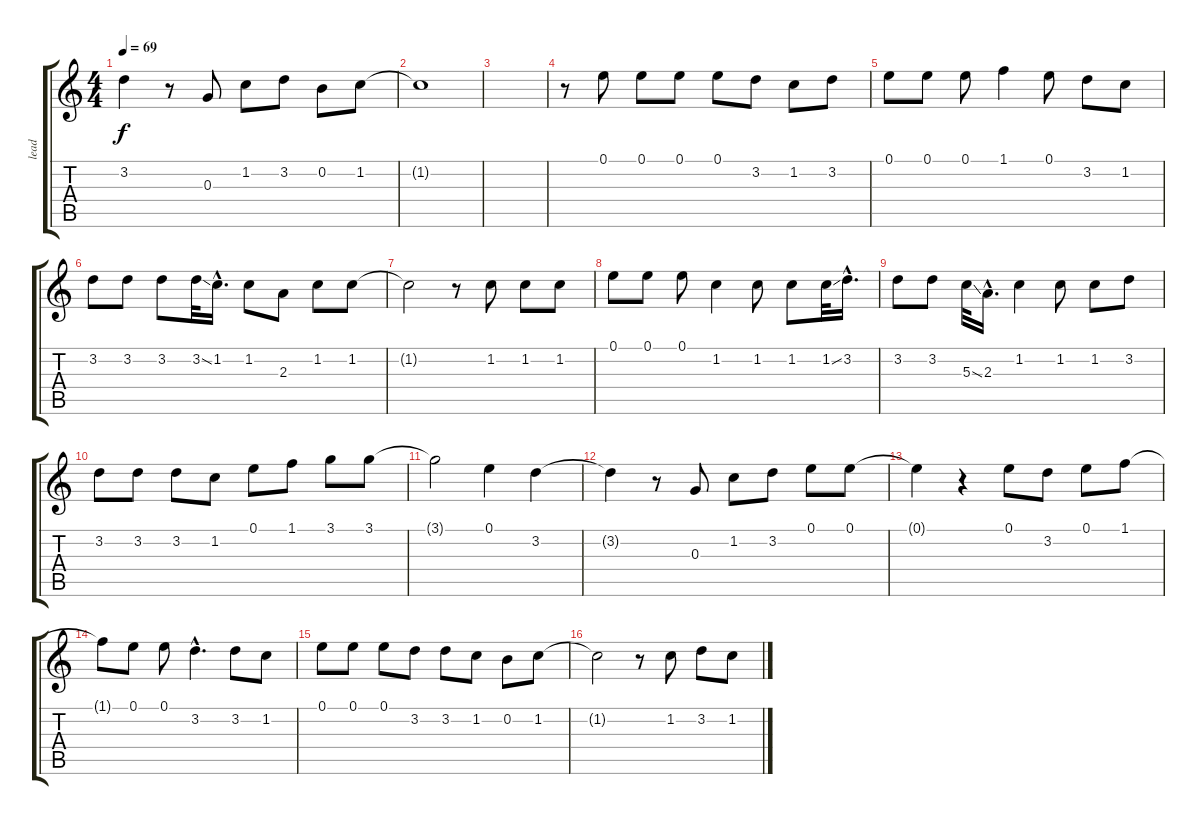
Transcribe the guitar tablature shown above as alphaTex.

\track ("lead" "lead") {instrument electricbassfinger}
\staff {score tabs}
\tuning (E4 B3 G3 D3 A2 E2) {hide}
\ts (4 4)
\tempo 69
\clef g2
\ks c
3.2{t}.4{dy f} r.8 0.3.8 1.2.8 3.2.8 0.2.8 1.2.8 |
1.2{t}.1 |
|
r.8 0.1.8 0.1.8 0.1.8 0.1.8 3.2.8 1.2.8 3.2.8 |
0.1.8 0.1.8 0.1.8 1.1.4 0.1.8 3.2.8 1.2.8 |
3.2.8 3.2.8 3.2.8 3.2{ss}.32 1.2{hac}.16{d} 1.2.8 2.3.8 1.2.8 1.2.8 |
1.2{t}.2 r.8 1.2.8 1.2.8 1.2.8 |
0.1.8 0.1.8 0.1.8 1.2.4 1.2.8 1.2.8 1.2{ss}.32 3.2{hac}.16{d} |
3.2.8 3.2.8 5.3{ss}.32 2.3{hac}.16{d} 1.2.4 1.2.8 1.2.8 3.2.8 |
3.2.8 3.2.8 3.2.8 1.2.8 0.1.8 1.1.8 3.1.8 3.1.8 |
3.1{t}.2 0.1.4 3.2.4 |
3.2{t}.4 r.8 0.3.8 1.2.8 3.2.8 0.1.8 0.1.8 |
0.1{t}.4 r.4 0.1.8 3.2.8 0.1.8 1.1.8 |
1.1{t}.8 0.1.8 0.1.8 3.2{hac}.4{d} 3.2.8 1.2.8 |
0.1.8 0.1.8 0.1.8 3.2.8 3.2.8 1.2.8 0.2.8 1.2.8 |
1.2{t}.2 r.8 1.2.8 3.2.8 1.2.8
